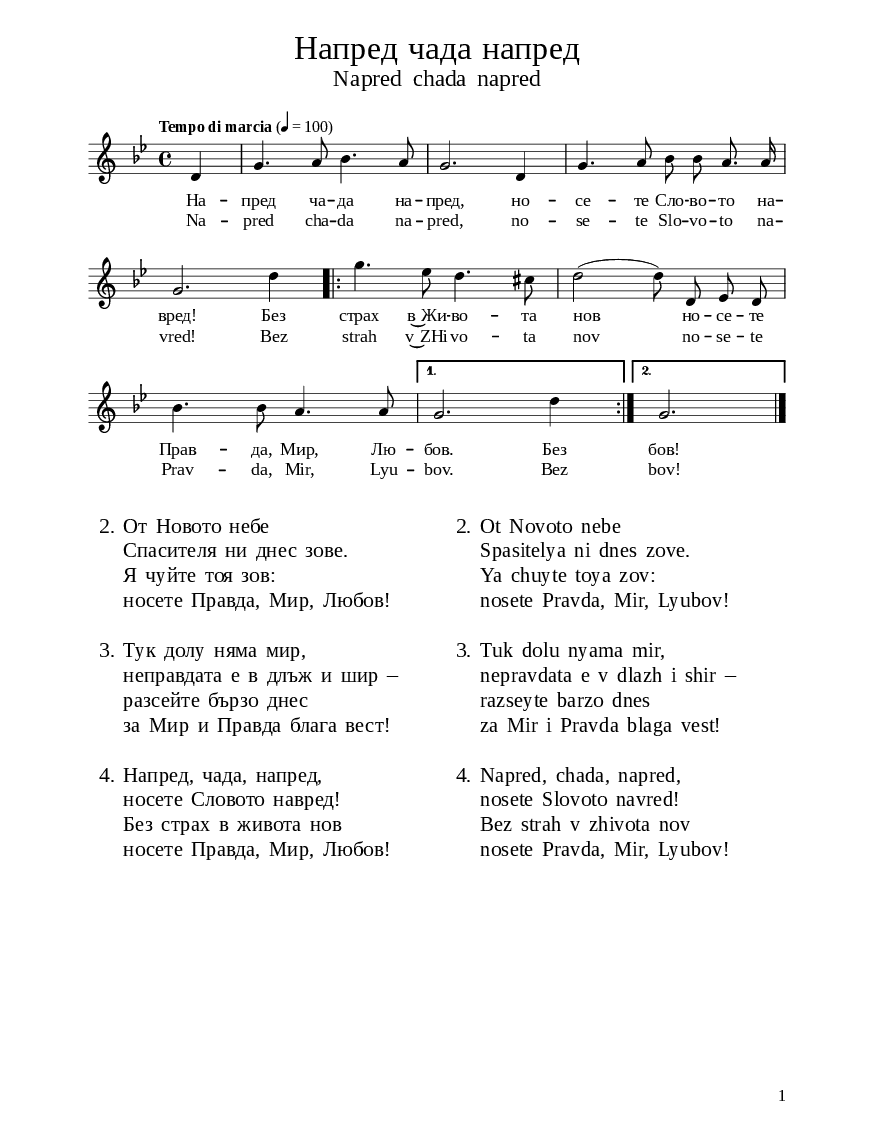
\version "2.18.2"

\paper {
  #(set-paper-size "a5")
}

\bookpart {
\paper {
  print-all-headers = ##t
  print-page-number = ##t
  print-first-page-number = ##t

  % put page numbers on the bottom
  oddHeaderMarkup = \markup ""
  evenHeaderMarkup = \markup ""
  oddFooterMarkup = \markup
    \fill-line {
      ""
      \on-the-fly #print-page-number-check-first \fromproperty #'page:page-number-string
    }
  evenFooterMarkup = \markup
    \fill-line {
      \on-the-fly #print-page-number-check-first \fromproperty #'page:page-number-string
      ""
    }

  left-margin = 1.5\cm
  right-margin = 1.5\cm
  top-margin = 1.6\cm
  bottom-margin = 1.2\cm
  ragged-bottom = ##t % do not spread the staves to fill the whole vertical space

  % change lyrics and titles font (affects notes also)
  fonts =
    #(make-pango-font-tree
     "Times New Roman"
     "DejaVu Sans"
     "DejaVu Sans Mono"
     (/ (* staff-height pt) 3.6))

  % change distance between staves
  system-system-spacing =
    #'((basic-distance . 12)
       (minimum-distance . 6)
       (padding . 1)
       (stretchability . 12))
}

\header {
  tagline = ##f
}

\score{
  \layout { 
    indent = 0.0\cm % remove first line indentation
    %ragged-last = ##t % do not spread last line to fill the whole space
    \context {
      \Score
      \omit BarNumber %remove bar numbers
    } % context

    \context { % change staff size
      \Staff
      fontSize = #+0 % affects notes size only
      \override StaffSymbol #'staff-space = #(magstep -3)
      \override StaffSymbol #'thickness = #0.5
      \override BarLine #'hair-thickness = #1
      %\override StaffSymbol #'ledger-line-thickness = #'(0 . 0)
    }

    \context { % adjust space between staff and lyrics and between the two lyric lines
      \Lyrics
      \override VerticalAxisGroup.nonstaff-relatedstaff-spacing = #'((basic-distance . 4.5))
      \override VerticalAxisGroup.nonstaff-nonstaff-spacing = #'((minimum-distance . 2))
    }
  } % layout

  \new Voice \absolute  {
    \clef treble
    \key g \minor
    \time 4/4 \tempo \markup { % make tempo note smaller
      \concat { "Tempo di marcia " \normal-text { "(" }
        \teeny \general-align #Y #DOWN \note #"4" #0.8
        \normal-text { " = 100)" }
      }
    }
    \partial 4
    \autoBeamOff
    d'4 | g'4. a'8 bes'4. a'8 | g'2. d'4 | g'4. a'8 bes'8 bes'8 a'8. a'16| \break
    g'2. d''4 | \repeat volta 2 {  g''4. es''8 d''4. cis''8 | d''2 ( d''8 ) d'8 es'8 d'8 | \break
    bes'4. bes'8 a'4. a'8 |} \alternative  { { g'2. d''4 | }  { g'2. } } \bar "|." 
  }
  
  \addlyrics {
    На -- пред ча -- да на -- пред, но -- се -- те Сло -- во -- то на -- 
    вред! Без страх в~Жи -- во -- та нов но -- се -- те 
    Прав -- да, Мир, Лю -- бов. Без бов!
  }

  \addlyrics {
    Na -- pred cha -- da na -- pred, no -- se -- te Slo -- vo -- to na -- 
    vred! Bez strah v~ZHi -- vo -- ta nov no -- se -- te 
    Prav -- da, Mir, Lyu -- bov. Bez bov!
  }
 
  
  \header {
    title = \markup \column \normal-text \fontsize #2.5 {
              \center-align
              \line { Напред чада напред }
              \vspace #-0.6
              \center-align
              \line \fontsize #-3 { Napred chada napred }
              \vspace #-0.8
              \center-align
              \line \fontsize #-3 { " " }
            }
  }
  
  \midi{}

} % score


\markup \fontsize #+2.5 {
    \hspace #1
    \override #'(baseline-skip . 2.4) % affects space between column lines
    \column {
     
       \line {   2. От Новото небе }

\line {   "   " Спасителя ни днес зове. }

\line {   "   " Я чуйте тоя зов:}

\line {   "   " носете Правда, Мир, Любов!}

\line {   "   "}

\line {   3.  Тук долу няма мир,}

\line {   "   " неправдата е в длъж и шир –} 

\line {   "   " разсейте бързо днес }

\line {   "   " за Мир и Правда блага вест!}

\line {   "   "}

\line {   4.  Напред, чада, напред,}

\line {   "   " носете Словото навред!}

\line {   "   " Без страх в живота нов}

\line {   "   " носете Правда, Мир, Любов!}

    }
    

    \hspace #5
    \override #'(baseline-skip . 2.4)
    \column {
       \line {    2. Ot Novoto nebe }

\line {   "   " Spasitelya ni dnes zove. }

\line {   "   " Ya chuyte toya zov:}

\line {   "   " nosete Pravda, Mir, Lyubov!}

\line {   "   "}

\line {   3.  Tuk dolu nyama mir,}

\line {   "   " nepravdata e v dlazh i shir – } 

\line {   "   " razseyte barzo dnes }

\line {   "   " za Mir i Pravda blaga vest!}

\line {   "   "}

\line {   4.  Napred, chada, napred,}

\line {   "   " nosete Slovoto navred!}

\line {   "   " Bez strah v zhivota nov}

\line {   "   " nosete Pravda, Mir, Lyubov!}
    } %column
} % markup

\pageBreak

% include foreign translation(s) of the song
\version "2.18.2"

\markup \fill-line { \fontsize #6 "Vorwärts, Kinder, vorwärts" }
\markup \null
\markup \null
\markup \fontsize #+2.5 {
    \hspace #10
    \override #'(baseline-skip . 2)
    \column {
     \line { " " }

 \line { 1. Vorwärts, Kinder, vorwärts,}
 \line { " "bringt das Wort überall hin! }

 \line { " "Bringt ohne Angst vor dem neuen Leben }

 \line { " "Gerechtigkeit, Frieden und Liebe!}


  \line { " " }
 \line { 2. Vom neuen Himmel aus}

 \line { " "ruft uns heute der Erlöser.}

 \line { " "Hört diesen Ruf, }

 \line { " "bringt Gerechtigkeit, Frieden und Liebe!}


  \line { " " }
 \line { 3. Hier unten gibt es keinen Frieden, }

 \line { " "Ungerechtigkeit ist weit und breit.}

 \line { " "Verbreitet heute schnell }

 \line { " "die gute Nachricht von Frieden und Gerechtigkeit!}

  \line { " " }
 \line { 4. Vorwärts, Kinder, vorwärts,}

 \line { " "bringt das Wort überall hin! }

 \line { " "Bringt ohne Angst vor dem neuen Leben }

 \line { " "Gerechtigkeit, Frieden und Liebe!}
    }
}


} % bookpart
